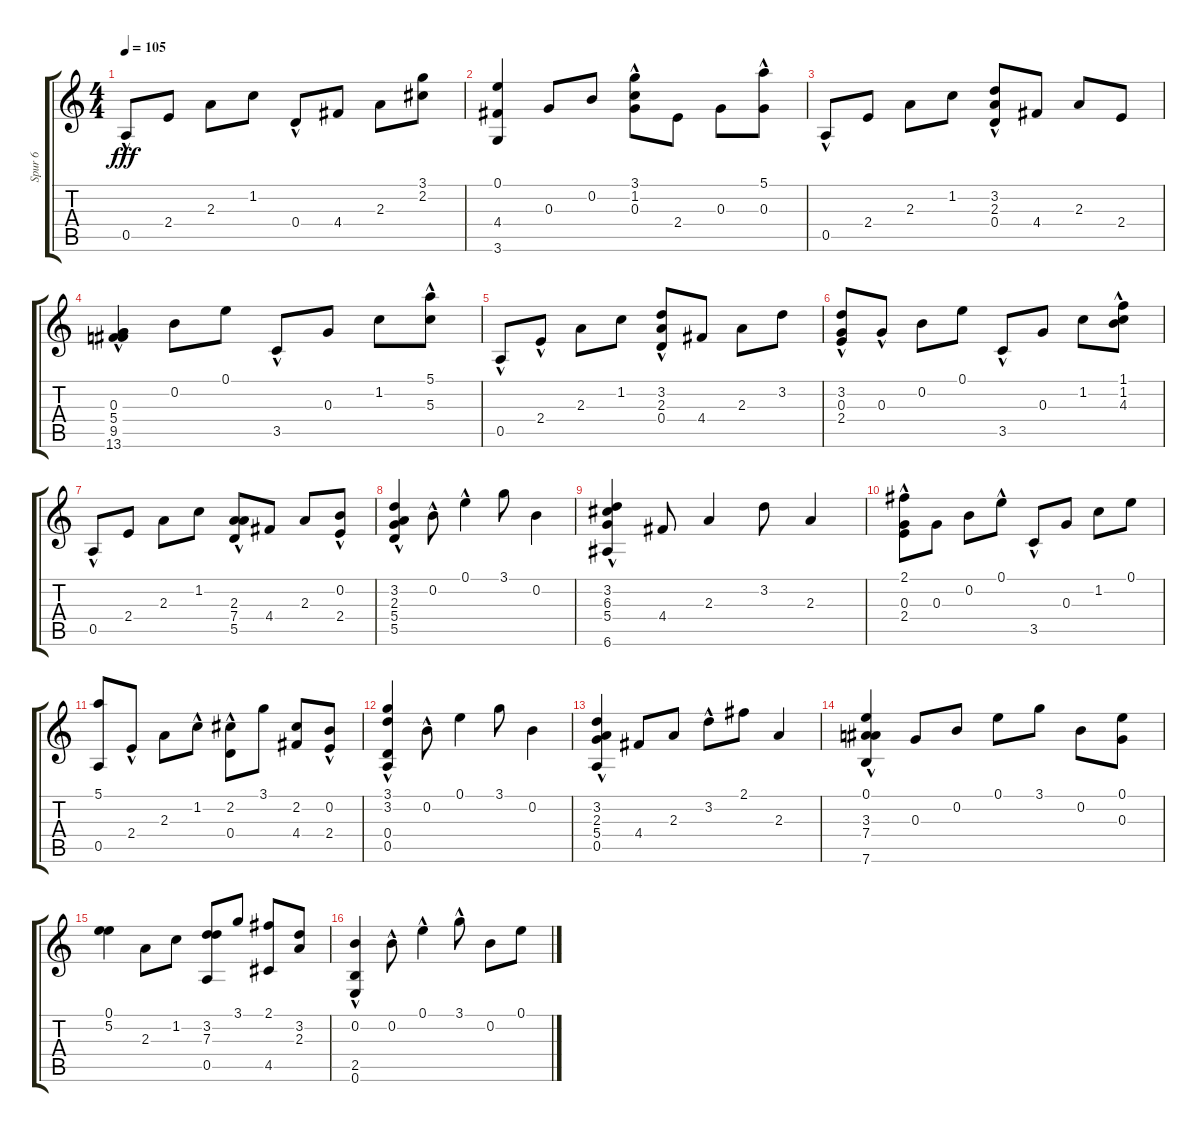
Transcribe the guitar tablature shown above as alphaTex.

\track ("Spur 6" "Spur 6") {instrument acousticguitarsteel}
\staff {score tabs}
\tuning (E4 B3 G3 D3 A2 E2) {hide}
\ts (4 4)
\tempo 105
\clef g2
\ks c
0.5{hac}.8{dy fff} 2.4.8 2.3.8 1.2.8 0.4{hac}.8 4.4.8 2.3.8 (3.1 2.2).8 |
(0.1 4.4 3.6).4 0.3.8 0.2.8 (3.1{hac} 1.2 0.3).8 2.4.8 0.3.8 (5.1 0.3{hac}).8 |
0.5{hac}.8 2.4.8 2.3.8 1.2.8 (3.2{hac} 2.3 0.4).8 4.4.8 2.3.8 2.4.8 |
(0.3 5.4{hac} 9.5 13.6{hac}).4 0.2.8 0.1.8 3.5{hac}.8 0.3.8 1.2.8 (5.1 5.3{hac}).8 |
0.5{hac}.8 2.4{hac}.8 2.3.8 1.2.8 (3.2 2.3 0.4{hac}).8 4.4.8 2.3.8 3.2.8 |
(3.2{hac} 0.3 2.4).8 0.3{hac}.8 0.2.8 0.1.8 3.5{hac}.8 0.3.8 1.2.8 (1.1 1.2{hac} 4.3).8 |
0.5{hac}.8 2.4.8 2.3.8 1.2.8 (2.3{hac} 7.4{hac} 5.5{hac}).8 4.4.8 2.3.8 (0.2{hac} 2.4).8 |
(3.2 2.3{hac} 5.4 5.5).4 0.2{hac}.8 0.1{hac}.4 3.1.8 0.2.4 |
(3.2 6.3{hac} 5.4{hac} 6.6{hac}).4 4.4.8 2.3.4 3.2.8 2.3.4 |
(2.1{hac} 0.3 2.4{hac}).8 0.3.8 0.2.8 0.1{hac}.8 3.5{hac}.8 0.3.8 1.2.8 0.1.8 |
(5.1 0.5).8 2.4{hac}.8 2.3.8 1.2{hac}.8 (2.2 0.4{hac}).8 3.1.8 (2.2 4.4).8 (0.2{hac} 2.4).8 |
(3.1 3.2{hac} 0.4 0.5).4 0.2{hac}.8 0.1.4 3.1.8 0.2.4 |
(3.2 2.3 5.4{hac} 0.5{hac}).4 4.4.8 2.3.8 3.2{hac}.8 2.1.8 2.3.4 |
(0.1 3.3 7.4{hac} 7.6{hac}).4 0.3.8 0.2.8 0.1.8 3.1.8 0.2.8 (0.1 0.3).8 |
(0.1 5.2).4 2.3.8 1.2.8 (3.2 7.3 0.5).8 3.1.8 (2.1 4.5).8 (3.2 2.3).8 |
(0.2{hac} 2.5{hac} 0.6).4 0.2{hac}.8 0.1{hac}.4 3.1{hac}.8 0.2.8 0.1.8
